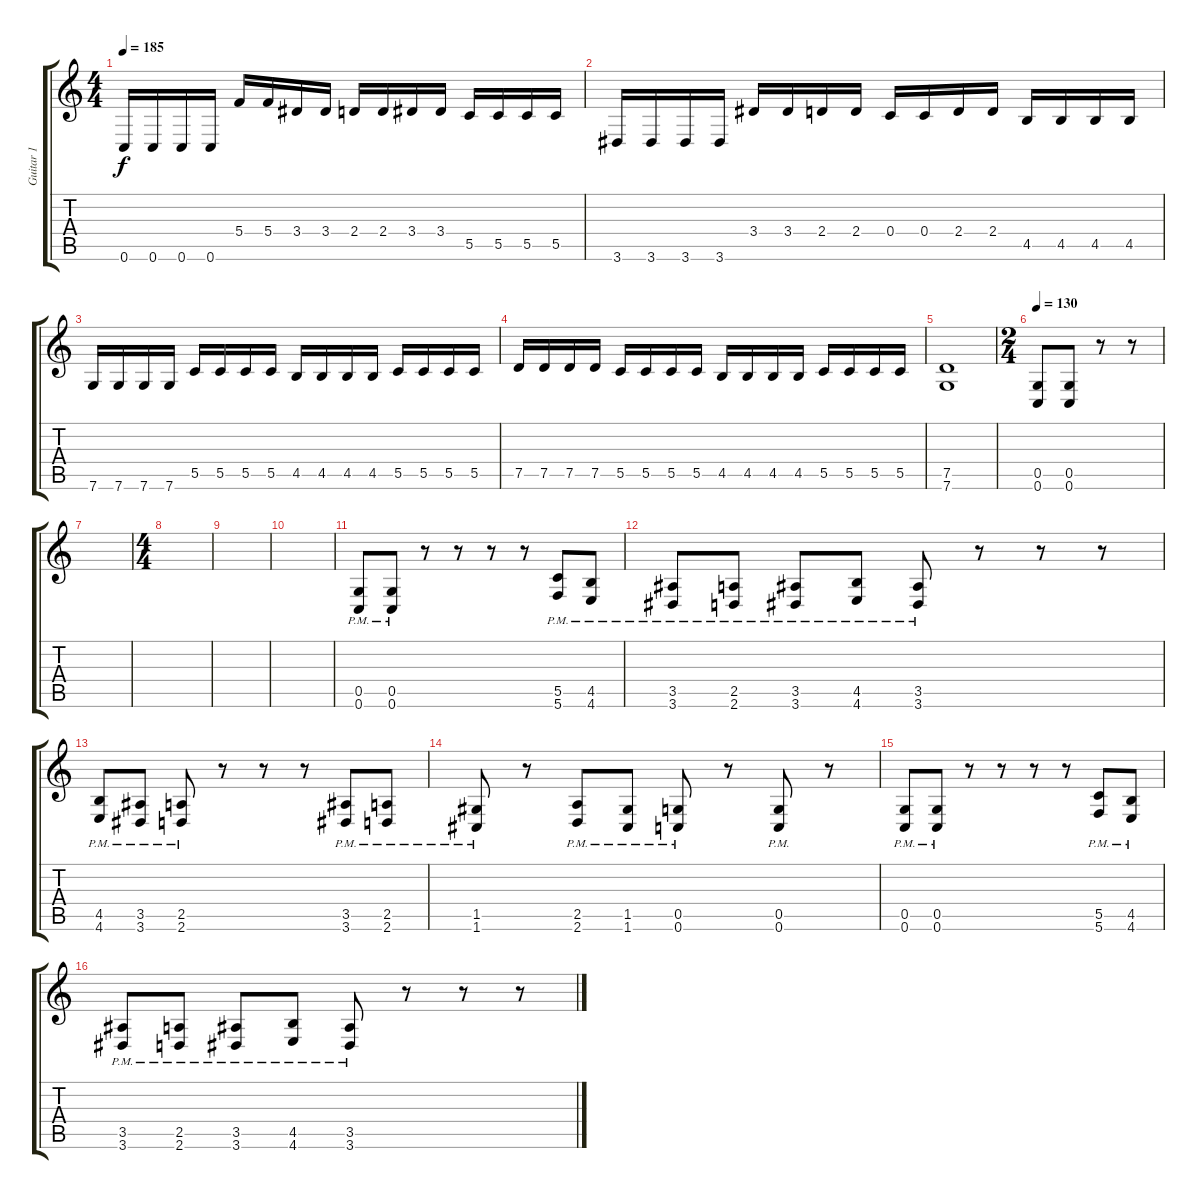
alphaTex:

\track ("Guitar 1" "Guitar 1") {instrument distortionguitar}
\staff {score tabs}
\tuning (D4 A3 F3 C3 G2 C2) {hide}
\ts (4 4)
\tempo 185
\clef g2
\ks c
0.6.16{dy f} 0.6.16 0.6.16 0.6.16 5.4.16 5.4.16 3.4.16 3.4.16 2.4.16 2.4.16 3.4.16 3.4.16 5.5.16 5.5.16 5.5.16 5.5.16 |
3.6.16 3.6.16 3.6.16 3.6.16 3.4.16 3.4.16 2.4.16 2.4.16 0.4.16 0.4.16 2.4.16 2.4.16 4.5.16 4.5.16 4.5.16 4.5.16 |
7.6.16 7.6.16 7.6.16 7.6.16 5.5.16 5.5.16 5.5.16 5.5.16 4.5.16 4.5.16 4.5.16 4.5.16 5.5.16 5.5.16 5.5.16 5.5.16 |
7.5.16 7.5.16 7.5.16 7.5.16 5.5.16 5.5.16 5.5.16 5.5.16 4.5.16 4.5.16 4.5.16 4.5.16 5.5.16 5.5.16 5.5.16 5.5.16 |
(7.5 7.6).1 |
\ts (2 4)
\tempo 130
(0.5 0.6).8 (0.5 0.6).8 r.8 r.8 |
|
\ts (4 4)
|
|
|
(0.5{pm} 0.6{pm}).8 (0.5{pm} 0.6{pm}).8 r.8 r.8 r.8 r.8 (5.5{pm} 5.6{pm}).8 (4.5{pm} 4.6{pm}).8 |
(3.5{pm} 3.6{pm}).8 (2.5{pm} 2.6{pm}).8 (3.5{pm} 3.6{pm}).8 (4.5{pm} 4.6{pm}).8 (3.5{pm} 3.6{pm}).8 r.8 r.8 r.8 |
(4.5{pm} 4.6{pm}).8 (3.5{pm} 3.6{pm}).8 (2.5{pm} 2.6{pm}).8 r.8 r.8 r.8 (3.5{pm} 3.6{pm}).8 (2.5{pm} 2.6{pm}).8 |
(1.5{pm} 1.6{pm}).8 r.8 (2.5{pm} 2.6{pm}).8 (1.5{pm} 1.6{pm}).8 (0.5{pm} 0.6{pm}).8 r.8 (0.5{pm} 0.6{pm}).8 r.8 |
(0.5{pm} 0.6{pm}).8 (0.5{pm} 0.6{pm}).8 r.8 r.8 r.8 r.8 (5.5{pm} 5.6{pm}).8 (4.5{pm} 4.6{pm}).8 |
(3.5{pm} 3.6{pm}).8 (2.5{pm} 2.6{pm}).8 (3.5{pm} 3.6{pm}).8 (4.5{pm} 4.6{pm}).8 (3.5{pm} 3.6{pm}).8 r.8 r.8 r.8
